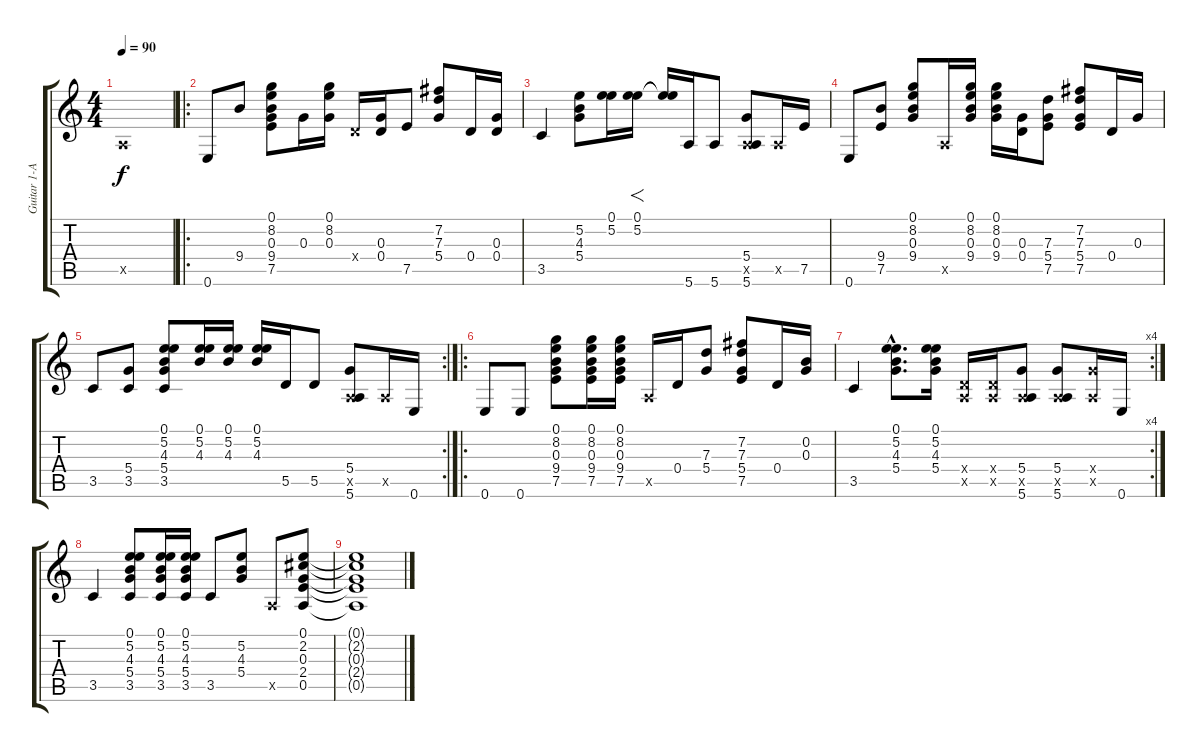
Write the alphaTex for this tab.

\track ("Guitar 1-Acoustic" "Guitar 1-A") {instrument acousticguitarsteel}
\staff {score tabs}
\tuning (E4 B3 G3 D3 A2 E2) {hide}
\ts (4 4)
\tempo 90
\clef g2
\ks c
0.5{x}.1{dy f} |
\ro
0.6.8{volume 16 instrument acousticguitarsteel} 9.4.8 (0.1 8.2 0.3 9.4 7.5).8 0.3.16 (0.1 8.2 0.3).16 0.4{x}.16 (0.3 0.4).16 7.5.8 (7.2 7.3 5.4).8 0.4.16 (0.3 0.4).16 |
3.5.4 (5.2 4.3 5.4).8 (0.1 5.2).16 (0.1 5.2).16{f} (0.1{t} 5.2{t}).16 5.6.16 5.6.8 (5.4 0.5{x} 5.6).8 0.5{x}.16 7.5.16 |
0.6.8 (9.4 7.5).8 (0.1 8.2 0.3 9.4).8 0.5{x}.16 (0.1 8.2 0.3 9.4).16 (0.1 8.2 0.3 9.4).16 (0.3 0.4).16 (7.3 5.4 7.5).8 (7.2 7.3 5.4 7.5).8 0.4.16 0.3.16 |
\rc 2
3.5.8 (5.4 3.5).8 (0.1 5.2 4.3 5.4 3.5).8 (0.1 5.2 4.3).16 (0.1 5.2 4.3).16 (0.1 5.2 4.3).16 5.5.16 5.5.8 (5.4 0.5{x} 5.6).8 0.5{x}.16 0.6.16 |
\ro
0.6.8 0.6.8 (0.1 8.2 0.3 9.4 7.5).8 (0.1 8.2 0.3 9.4 7.5).16 (0.1 8.2 0.3 9.4 7.5).16 0.5{x}.16 0.4.16 (7.3 5.4).8 (7.2 7.3 5.4 7.5).8 0.4.16 (0.2 0.3).16 |
\rc 4
3.5.4 (0.1{hac} 5.2{hac} 4.3{hac} 5.4{hac}).8{d} (0.1 5.2 4.3 5.4).16 (0.4{x} 0.5{x}).16 (0.4{x} 0.5{x}).16 (5.4 0.5{x} 5.6).8 (5.4 0.5{x} 5.6).8 (5.4{x} 0.5{x}).16 0.6.16 |
3.5.4 (0.1 5.2 4.3 5.4 3.5).8 (0.1 5.2 4.3 5.4 3.5).16 (0.1 5.2 4.3 5.4 3.5).16 3.5.8 (5.2 4.3 5.4).8 0.5{x}.8 (0.1 2.2 0.3 2.4 0.5).8 |
(0.1{t} 2.2{t} 0.3{t} 2.4{t} 0.5{t}).1
